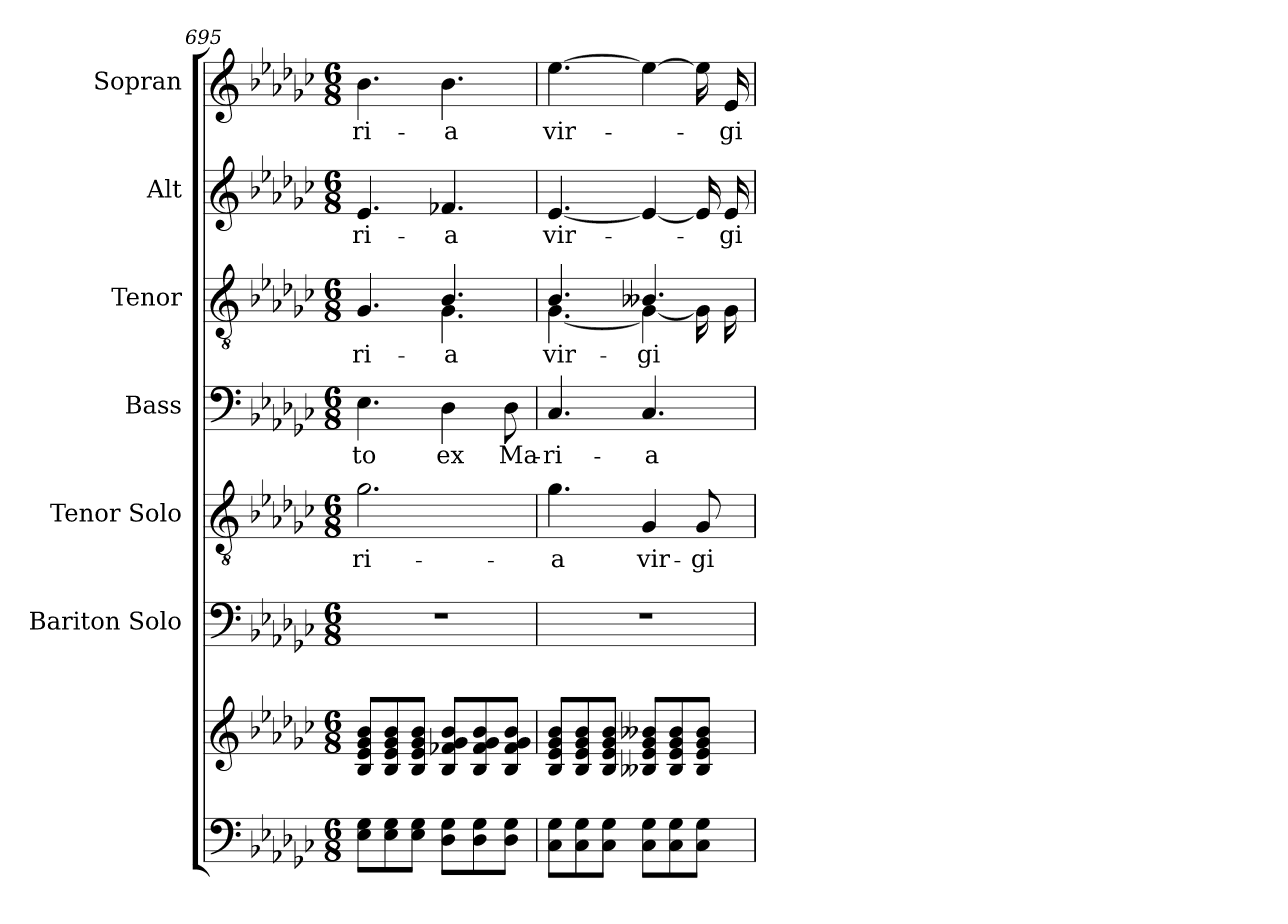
**kern	**kern	**kern	**kern	**text	**kern	**text	**kern	**text	**kern	**text	**kern	**text
*part7	*part7	*part6	*part5	*part5	*part4	*part4	*part3	*part3	*part2	*part2	*part1	*part1
*staff8	*staff7	*staff6	*staff5	*staff5	*staff4	*staff4	*staff3	*staff3	*staff2	*staff2	*staff1	*staff1
*	*	*I"Bariton Solo	*I"Tenor Solo	*	*I"Bass	*	*I"Tenor	*	*I"Alt	*	*I"Sopran	*
*	*	*	*	*	*I'B.	*	*I'T.	*	*I'A.	*	*I'S.	*
*clefF4	*clefG2	*clefF4	*clefGv2	*	*clefF4	*	*clefGv2	*	*clefG2	*	*clefG2	*
*k[b-e-a-d-g-c-]	*k[b-e-a-d-g-c-]	*k[b-e-a-d-g-c-]	*k[b-e-a-d-g-c-]	*	*k[b-e-a-d-g-c-]	*	*k[b-e-a-d-g-c-]	*	*k[b-e-a-d-g-c-]	*	*k[b-e-a-d-g-c-]	*
*G-:	*G-:	*G-:	*G-:	*	*G-:	*	*G-:	*	*G-:	*	*G-:	*
*M6/8	*M6/8	*M6/8	*M6/8	*	*M6/8	*	*M6/8	*	*M6/8	*	*M6/8	*
=695	=695	=695	=695	=695	=695	=695	=695	=695	=695	=695	=695	=695
!	!	!	!	!LO:LY:b	!	!LO:LY:b	!	!LO:LY:b	!	!LO:LY:b	!	!LO:LY:b
*	*	*	*	*	*	*	*^	*	*	*	*	*
8E-\ 8G-\L	8B-/ 8e-/ 8g-/ 8b-/L	2.r	2.g-\	-ri-	4.E-\	-to	4.G-/	4.ryy	-ri-	4.e-/	-ri-	4.b-\	-ri-
8E-\ 8G-\	8B-/ 8e-/ 8g-/ 8b-/	.	.	.	.	.	.	.	.	.	.	.	.
8E-\ 8G-\J	8B-/ 8e-/ 8g-/ 8b-/J	.	.	.	.	.	.	.	.	.	.	.	.
!	!	!	!	!	!	!LO:LY:b	!	!	!LO:LY:b	!	!LO:LY:b	!	!LO:LY:b
8D-\ 8G-\L	8B-/ 8f-X/ 8g-/ 8b-/L	.	.	.	4D-\	ex	4.B-/	4.G-\	-a	4.f-X/	-a	4.b-\	-a
8D-\ 8G-\	8B-/ 8f-/ 8g-/ 8b-/	.	.	.	.	.	.	.	.	.	.	.	.
!	!	!	!	!	!	!LO:LY:b	!	!	!	!	!	!	!
8D-\ 8G-\J	8B-/ 8f-/ 8g-/ 8b-/J	.	.	.	8D-\	Ma-	.	.	.	.	.	.	.
!!LO:PB:g=z
=696	=696	=696	=696	=696	=696	=696	=696	=696	=696	=696	=696	=696	=696
!	!	!	!	!LO:LY:b	!	!LO:LY:b	!	!	!LO:LY:b	!	!LO:LY:b	!	!LO:LY:b
8C-\ 8G-\L	8B-/ 8e-/ 8g-/ 8b-/L	2.r	4.g-\	-a	4.C-/	-ri-	4.B-/	[<4.G-\	vir-	[4.e-/	vir-	[4.ee-\	vir-
8C-\ 8G-\	8B-/ 8e-/ 8g-/ 8b-/	.	.	.	.	.	.	.	.	.	.	.	.
8C-\ 8G-\J	8B-/ 8e-/ 8g-/ 8b-/J	.	.	.	.	.	.	.	.	.	.	.	.
!	!	!	!	!LO:LY:b	!	!LO:LY:b	!	!	!LO:LY:b	!	!	!	!
8C-\ 8G-\L	8B--X/ 8e-/ 8g-/ 8b--X/L	.	4G-/	vir-	4.C-/	-a	4.B--X/	4G-\_	-gi-	4e-/_	.	4ee-\_	.
8C-\ 8G-\	8B--/ 8e-/ 8g-/ 8b--/	.	.	.	.	.	.	.	.	.	.	.	.
!	!	!	!	!LO:LY:b	!	!	!	!	!	!	!	!	!
8C-\ 8G-\J	8B--/ 8e-/ 8g-/ 8b--/J	.	8G-/	-gi-	.	.	.	16G-\]	.	16e-/]	.	16ee-\]	.
!	!	!	!	!	!	!	!	!	!	!	!LO:LY:b	!	!LO:LY:b
.	.	.	.	.	.	.	.	16G-\	.	16e-/	-gi-	16e-/	-gi-
*	*	*	*	*	*	*	*v	*v	*	*	*	*	*
=	=	=	=	=	=	=	=	=	=	=	=	=
*-	*-	*-	*-	*-	*-	*-	*-	*-	*-	*-	*-	*-
